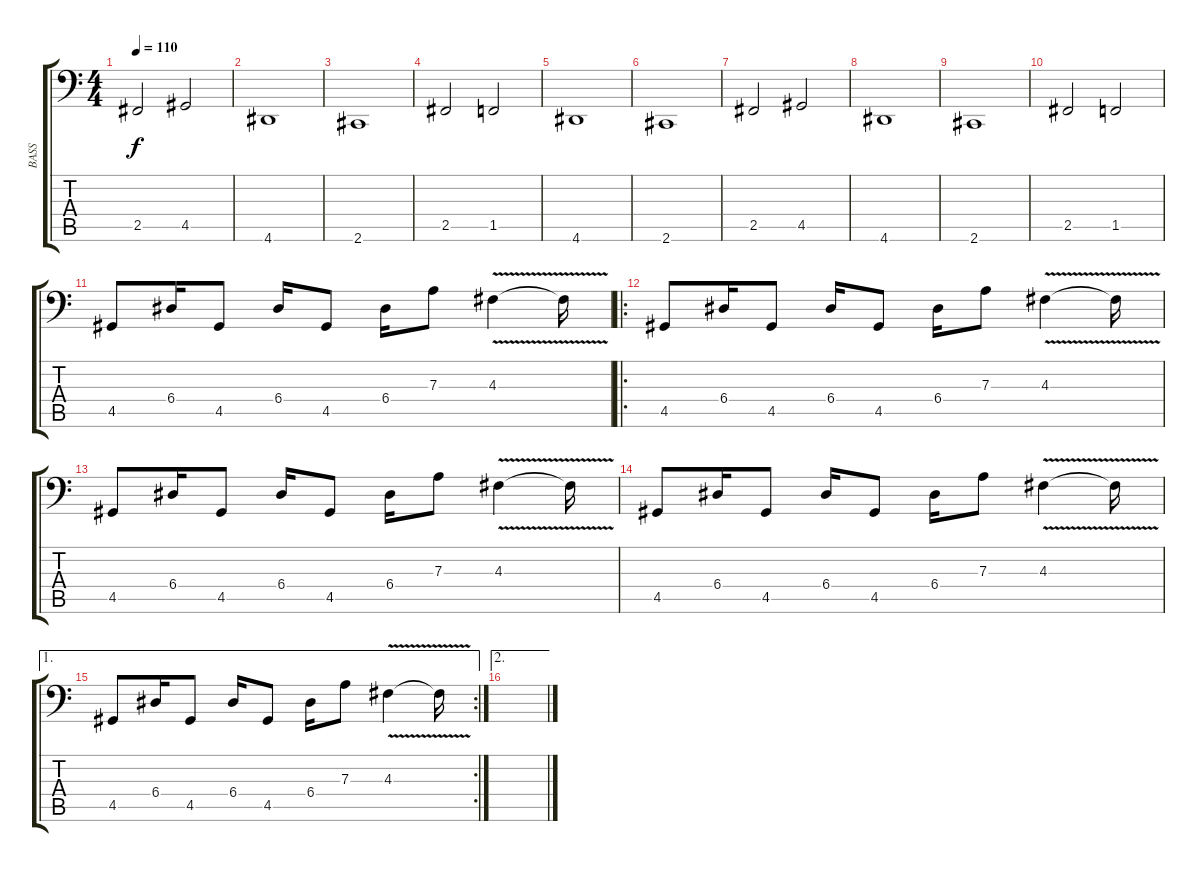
\track ("BASS" "BASS") {instrument electricbassfinger}
\staff {score tabs}
\tuning (C3 G2 D2 A1 E1 B0) {hide}
\ts (4 4)
\tempo 110
\clef f4
\ks c
2.5.2{dy f} 4.5.2 |
4.6.1 |
2.6.1 |
2.5.2 1.5.2 |
4.6.1 |
2.6.1 |
2.5.2 4.5.2 |
4.6.1 |
2.6.1 |
2.5.2 1.5.2 |
4.5.8 6.4.16 4.5.8 6.4.16 4.5.8 6.4.16 7.3.8 4.3{v}.4 4.3{t}.16 |
\ro
4.5.8 6.4.16 4.5.8 6.4.16 4.5.8 6.4.16 7.3.8 4.3{v}.4 4.3{t}.16 |
4.5.8 6.4.16 4.5.8 6.4.16 4.5.8 6.4.16 7.3.8 4.3{v}.4 4.3{t}.16 |
4.5.8 6.4.16 4.5.8 6.4.16 4.5.8 6.4.16 7.3.8 4.3{v}.4 4.3{t}.16 |
\ae 1
\rc 2
4.5.8 6.4.16 4.5.8 6.4.16 4.5.8 6.4.16 7.3.8 4.3{v}.4 4.3{t}.16 |
\ae 2
